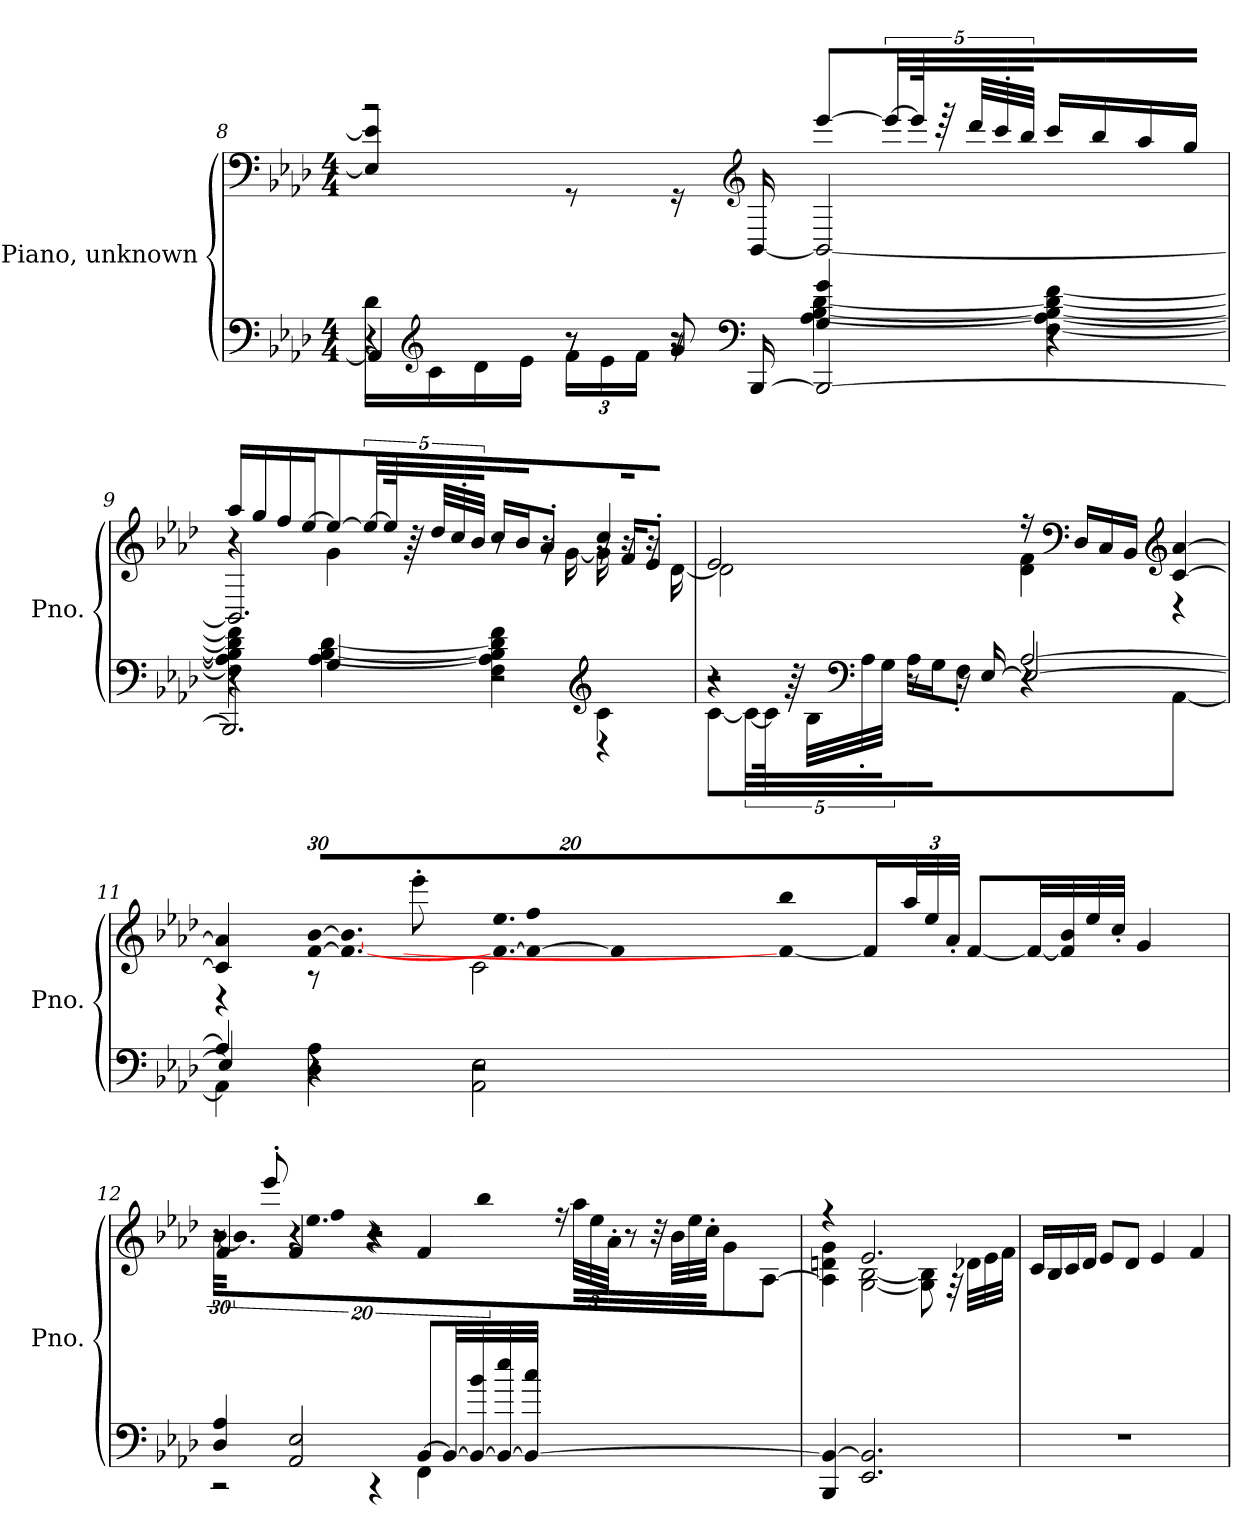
**kern	**kern
*part1	*part1
*staff2	*staff1
*I"Piano, unknown	*
*I'Pno.	*
!!LO:LB:g=z
*clefF4	*clefF4
*k[b-e-a-d-]	*k[b-e-a-d-]
*M4/4	*M4/4
=8	=8
*^	*^
*	*^	*	*
4r	16d-\LL	4AA-/]	2r	4E-/] 4e-/]
*clefG2	*	*	*	*
.	16c\	.	.	.
.	16d-\	.	.	.
.	16e-\JJ	.	.	.
*	*Xbrackettup	*	*	*
8r	24f\LL	8r	.	8r
.	24e-\	.	.	.
.	24f\JJ	.	.	.
8g/	8r	16r	.	16r
*clefF4	*	*	*clefG2	*
.	.	[16BBB-/	.	[16BB-/
4G/ 4g/	[4A-\ [4B-\ [4d-\	2BBB-/_	[8eee-/L	2BB-/_
.	.	.	40eee-/LL_	.
.	.	.	80eee-/JJJk]	.
.	.	.	80r	.
.	.	.	40ddd-/LLL	.
.	.	.	40ccc'/	.
.	.	.	40bb-/JJJ	.
4r	[4F\ 4A-\_ 4B-\_ 4d-\_ [4f\	.	16ccc/LL	.
.	.	.	16bb-/	.
.	.	.	16aa-/	.
.	.	.	16gg/JJ	.
!!LO:LB:g=z
=9	=9	=9	=9	=9
*	*	*	*	*^
4r	4F\] 4A-\] 4B-\] 4d-\] 4f\]	2.BBB-/]	16aa-/LL	4r	2.BB-/]
.	.	.	16gg/	.	.
.	.	.	16ff/	.	.
.	.	.	[16ee-/J	.	.
4G/	[4A-\ [4B-\ [4d-\	.	8ee-/_	4g\	.
.	.	.	40ee-/LL_	.	.
.	.	.	80ee-/JJJk]	.	.
.	.	.	80r	.	.
.	.	.	40dd-/LLL	.	.
.	.	.	40cc'/	.	.
.	.	.	40b-/JJJ	.	.
2r	4F\ 4A-\] 4B-\] 4d-\] 4f\	.	16cc/LL	8r	.
.	.	.	16b-/J	.	.
.	.	.	8a-'/J	16r	.
.	.	.	.	[16g\	.
*clefG2	*	*	*	*	*
.	4c\	4r	16r	16g\]	4cc/
.	.	.	16f/KL	16r	.
.	.	.	8e-'/J	16r	.
.	.	.	.	[16d-\	.
*	*	*	*	*v	*v
!!LO:LB:g=z
=10	=10	=10	=10	=10
2r	[8c\L	4r	2e-/	2d-\]
*	*brackettup	*	*	*
.	40c\LL_	.	.	.
.	80c\JJJk]	.	.	.
.	80r	.	.	.
.	40B-\LLL	.	.	.
*clefF4	*	*	*	*
.	40A-'\	.	.	.
.	40G\JJJ	.	.	.
.	16A-\LL	8r	.	.
.	16G\J	.	.	.
.	8F'\J	16r	.	.
.	.	[16E-/	.	.
[2A-/	4r	2E-/_	16r	4d-\ 4f\
*	*	*	*clefF4	*
.	.	.	16D-/LL	.
.	.	.	16C/	.
.	.	.	16BB-/JJ	.
*	*	*	*clefG2	*
.	[4AA-\	.	[4c/ [4a-/	4r
!!LO:PB:g=z	!!
=11	=11	=11	=11	=11
4A-/]	4AA-\]	4E-/]	4c/] 4a-/]	4r
*	*	*	*Xbrackettup	*
!	!	!	!LO:N:vis=64	!
4r	4D-\ 4A-\	4r	[960%17f/ [960%17b-/LLLL	8r
!	!	!	!LO:N:vis=64.	!
.	.	.	640%17f/_ 640%17b-/]	.
.	.	.	1920ryy	.
!	!	!	!LO:N:vis=64.	!
.	.	.	640%17f/_ 640%17ee-/	.
!	!	!	!LO:N:vis=64	!
.	.	.	960%17f/_ 960%17ff/	.
!	!	!	!LO:N:vis=64	!
.	.	.	960%17f/_	.
.	.	.	1920ryy	.
!	!	!	!LO:N:vis=64	!
.	.	.	960%17f/_ 960%17bb-/JJ	.
.	.	.	16f/]	8eee-'\
.	.	.	48aa-/L	.
.	.	.	48ee-/	.
.	.	.	48a-'/JJJ	.
2r	2AA-\ 2E-\	2r	[8f/L	2c\
.	.	.	32f/LL_	.
.	.	.	32f/] 32b-/	.
.	.	.	32ee-/	.
.	.	.	32cc'/JJJ	.
.	.	.	4g/	.
*	*v	*v	*	*
!!LO:LB:g=z
=12	=12	=12	=12
*	*	*	*brackettup
!	!	!	!LO:N:vis=64
*	*	*	*^
4D-/ 4A-/	2r	8r	[960%17b-\LLLL	4f/
!	!	!	!LO:N:vis=64.	!
.	.	.	640%17b-\]	.
.	.	.	1920ryy	.
!	!	!	!LO:N:vis=64.	!
.	.	.	640%17ee-\	.
!	!	!	!LO:N:vis=64	!
.	.	.	960%17ff\JJJJ	.
!	!	!	!LO:N:vis=64	!
.	.	.	960%17r	.
.	.	.	1920ryy	.
!	!	!	!LO:N:vis=64	!
.	.	.	960%17bb-\	.
.	.	8eee-'/	16r	.
*	*	*	*Xbrackettup	*
.	.	.	48aa-\LLL	.
.	.	.	48ee-\	.
.	.	.	48a-'\JJJ	.
2AA-/ 2E-/	.	4r	8r	4f/
.	.	.	32r	.
.	.	.	32b-\LLL	.
.	.	.	32ee-\	.
.	.	.	32cc'\JJJ	.
.	4r	2r	4g\	4r
[8BB-/L	4FF\	.	[4A-\	4f/
32BB-/LL_	.	.	.	.
32BB-/_ 32b-/	.	.	.	.
32BB-/_ 32ee-/	.	.	.	.
32BB-/_ 32cc/JJJ	.	.	.	.
*v	*v	*	*	*
*	*	*v	*v
=13	=13	=13
4BBB-/ 4BB-/_	4r	4A-\] 4dn\ 4g\
2.EE-/ 2.BB-/]	2.e-/	[2G\ [2B-\
.	.	8G\] 8B-\]
.	.	32r
.	.	32d-X\LLL
.	.	32e-\
.	.	32f\JJJ
*	*v	*v
!!LO:LB:g=z
=14	=14
1r	16c/LL
.	16B-/
.	16c/
.	16d-/JJ
.	8e-/L
.	8d-/J
.	4e-/
.	4f/
=	=
*-	*-
